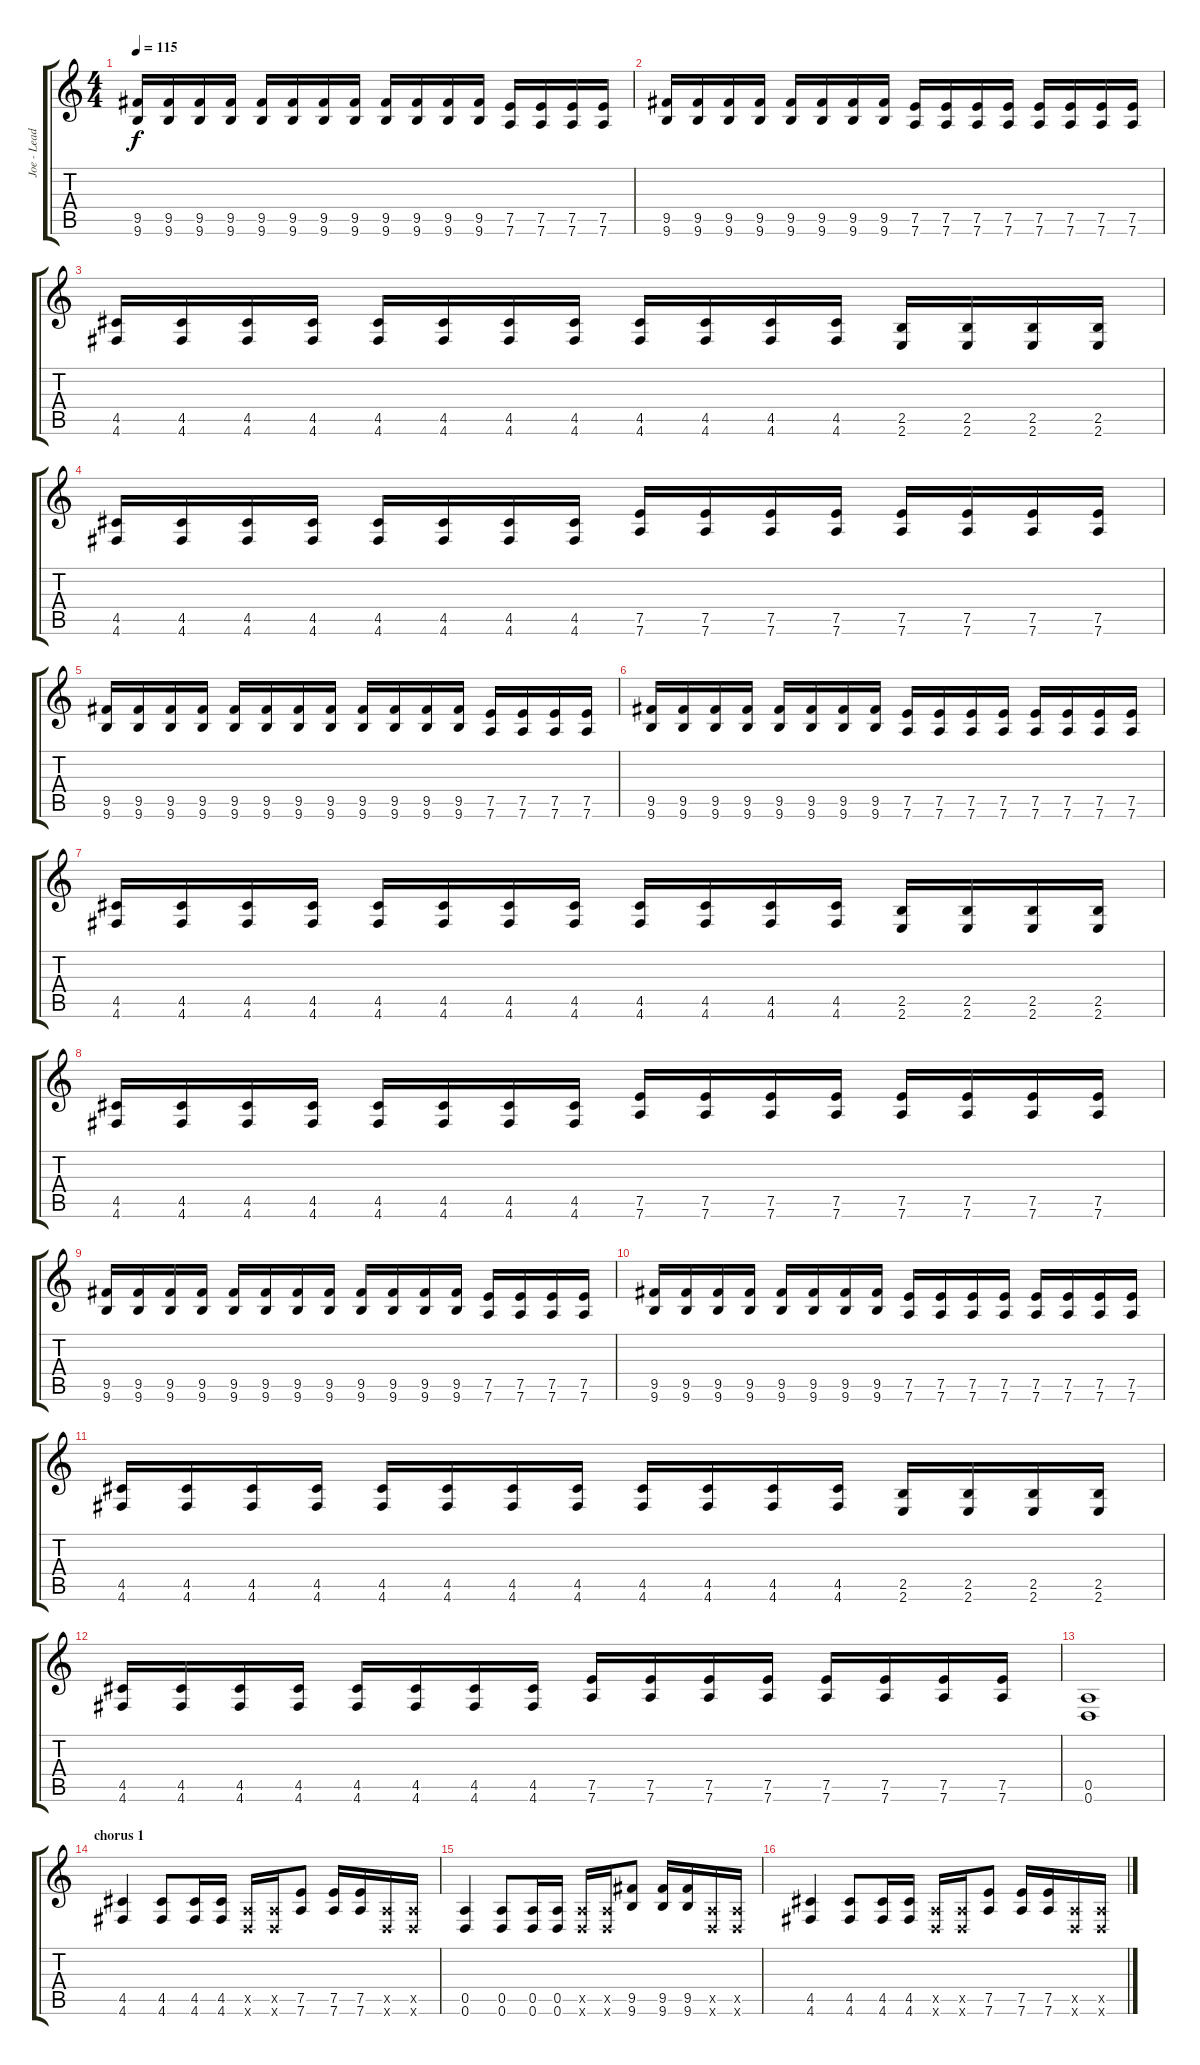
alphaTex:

\track ("Joe - Lead guitar" "Joe - Lead") {instrument distortionguitar}
\staff {score tabs}
\tuning (E4 B3 G3 D3 A2 D2) {hide}
\ts (4 4)
\tempo 115
\clef g2
\ks c
(9.5 9.6).16{dy f} (9.5 9.6).16 (9.5 9.6).16 (9.5 9.6).16 (9.5 9.6).16 (9.5 9.6).16 (9.5 9.6).16 (9.5 9.6).16 (9.5 9.6).16 (9.5 9.6).16 (9.5 9.6).16 (9.5 9.6).16 (7.5 7.6).16 (7.5 7.6).16 (7.5 7.6).16 (7.5 7.6).16 |
(9.5 9.6).16 (9.5 9.6).16 (9.5 9.6).16 (9.5 9.6).16 (9.5 9.6).16 (9.5 9.6).16 (9.5 9.6).16 (9.5 9.6).16 (7.5 7.6).16 (7.5 7.6).16 (7.5 7.6).16 (7.5 7.6).16 (7.5 7.6).16 (7.5 7.6).16 (7.5 7.6).16 (7.5 7.6).16 |
(4.5 4.6).16 (4.5 4.6).16 (4.5 4.6).16 (4.5 4.6).16 (4.5 4.6).16 (4.5 4.6).16 (4.5 4.6).16 (4.5 4.6).16 (4.5 4.6).16 (4.5 4.6).16 (4.5 4.6).16 (4.5 4.6).16 (2.5 2.6).16 (2.5 2.6).16 (2.5 2.6).16 (2.5 2.6).16 |
(4.5 4.6).16 (4.5 4.6).16 (4.5 4.6).16 (4.5 4.6).16 (4.5 4.6).16 (4.5 4.6).16 (4.5 4.6).16 (4.5 4.6).16 (7.5 7.6).16 (7.5 7.6).16 (7.5 7.6).16 (7.5 7.6).16 (7.5 7.6).16 (7.5 7.6).16 (7.5 7.6).16 (7.5 7.6).16 |
(9.5 9.6).16 (9.5 9.6).16 (9.5 9.6).16 (9.5 9.6).16 (9.5 9.6).16 (9.5 9.6).16 (9.5 9.6).16 (9.5 9.6).16 (9.5 9.6).16 (9.5 9.6).16 (9.5 9.6).16 (9.5 9.6).16 (7.5 7.6).16 (7.5 7.6).16 (7.5 7.6).16 (7.5 7.6).16 |
(9.5 9.6).16 (9.5 9.6).16 (9.5 9.6).16 (9.5 9.6).16 (9.5 9.6).16 (9.5 9.6).16 (9.5 9.6).16 (9.5 9.6).16 (7.5 7.6).16 (7.5 7.6).16 (7.5 7.6).16 (7.5 7.6).16 (7.5 7.6).16 (7.5 7.6).16 (7.5 7.6).16 (7.5 7.6).16 |
(4.5 4.6).16 (4.5 4.6).16 (4.5 4.6).16 (4.5 4.6).16 (4.5 4.6).16 (4.5 4.6).16 (4.5 4.6).16 (4.5 4.6).16 (4.5 4.6).16 (4.5 4.6).16 (4.5 4.6).16 (4.5 4.6).16 (2.5 2.6).16 (2.5 2.6).16 (2.5 2.6).16 (2.5 2.6).16 |
(4.5 4.6).16 (4.5 4.6).16 (4.5 4.6).16 (4.5 4.6).16 (4.5 4.6).16 (4.5 4.6).16 (4.5 4.6).16 (4.5 4.6).16 (7.5 7.6).16 (7.5 7.6).16 (7.5 7.6).16 (7.5 7.6).16 (7.5 7.6).16 (7.5 7.6).16 (7.5 7.6).16 (7.5 7.6).16 |
(9.5 9.6).16 (9.5 9.6).16 (9.5 9.6).16 (9.5 9.6).16 (9.5 9.6).16 (9.5 9.6).16 (9.5 9.6).16 (9.5 9.6).16 (9.5 9.6).16 (9.5 9.6).16 (9.5 9.6).16 (9.5 9.6).16 (7.5 7.6).16 (7.5 7.6).16 (7.5 7.6).16 (7.5 7.6).16 |
(9.5 9.6).16 (9.5 9.6).16 (9.5 9.6).16 (9.5 9.6).16 (9.5 9.6).16 (9.5 9.6).16 (9.5 9.6).16 (9.5 9.6).16 (7.5 7.6).16 (7.5 7.6).16 (7.5 7.6).16 (7.5 7.6).16 (7.5 7.6).16 (7.5 7.6).16 (7.5 7.6).16 (7.5 7.6).16 |
(4.5 4.6).16 (4.5 4.6).16 (4.5 4.6).16 (4.5 4.6).16 (4.5 4.6).16 (4.5 4.6).16 (4.5 4.6).16 (4.5 4.6).16 (4.5 4.6).16 (4.5 4.6).16 (4.5 4.6).16 (4.5 4.6).16 (2.5 2.6).16 (2.5 2.6).16 (2.5 2.6).16 (2.5 2.6).16 |
(4.5 4.6).16 (4.5 4.6).16 (4.5 4.6).16 (4.5 4.6).16 (4.5 4.6).16 (4.5 4.6).16 (4.5 4.6).16 (4.5 4.6).16 (7.5 7.6).16 (7.5 7.6).16 (7.5 7.6).16 (7.5 7.6).16 (7.5 7.6).16 (7.5 7.6).16 (7.5 7.6).16 (7.5 7.6).16 |
(0.5 0.6).1 |
\section ("" "chorus 1")
(4.5 4.6).4 (4.5 4.6).8 (4.5 4.6).16 (4.5 4.6).16 (0.5{x} 0.6{x}).16 (0.5{x} 0.6{x}).16 (7.5 7.6).8 (7.5 7.6).16 (7.5 7.6).16 (0.5{x} 0.6{x}).16 (0.5{x} 0.6{x}).16 |
(0.5 0.6).4 (0.5 0.6).8 (0.5 0.6).16 (0.5 0.6).16 (0.5{x} 0.6{x}).16 (0.5{x} 0.6{x}).16 (9.5 9.6).8 (9.5 9.6).16 (9.5 9.6).16 (0.5{x} 0.6{x}).16 (0.5{x} 0.6{x}).16 |
(4.5 4.6).4 (4.5 4.6).8 (4.5 4.6).16 (4.5 4.6).16 (0.5{x} 0.6{x}).16 (0.5{x} 0.6{x}).16 (7.5 7.6).8 (7.5 7.6).16 (7.5 7.6).16 (0.5{x} 0.6{x}).16 (0.5{x} 0.6{x}).16
